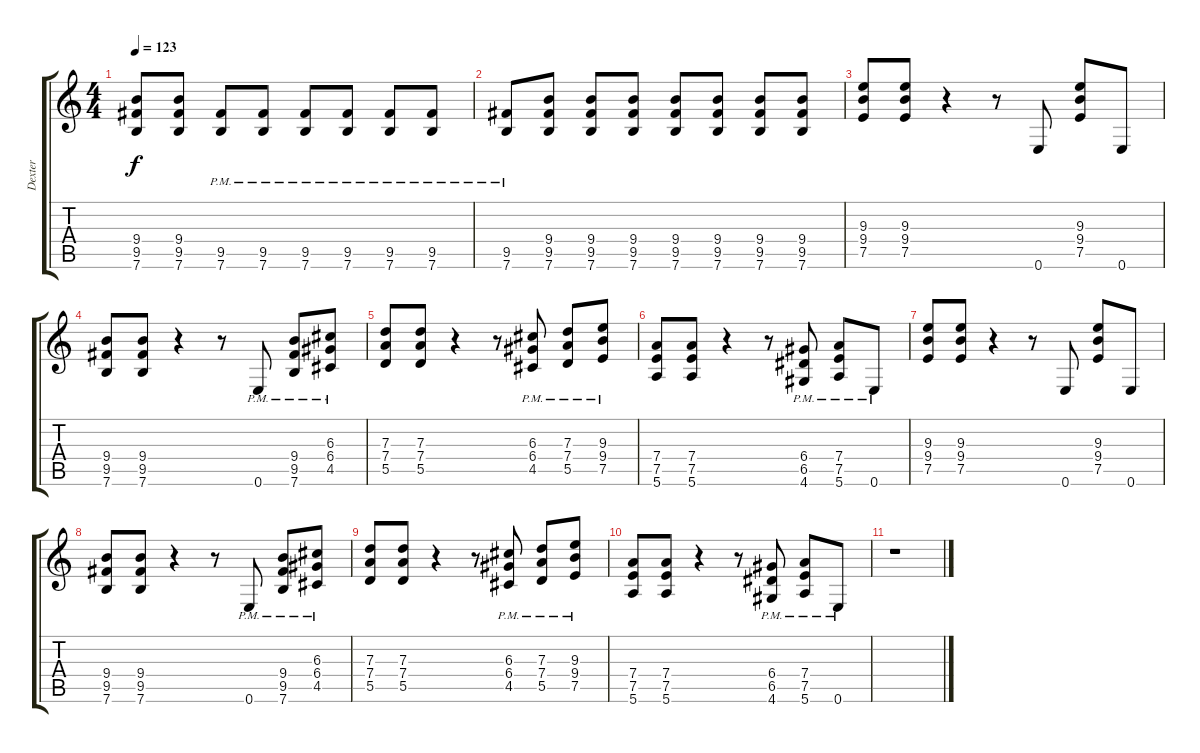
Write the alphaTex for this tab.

\track ("Dexter" "Dexter") {instrument distortionguitar}
\staff {score tabs}
\tuning (E4 B3 G3 D3 A2 E2) {hide}
\ts (4 4)
\tempo 123
\clef g2
\ks c
(9.4 9.5 7.6).8{dy f instrument distortionguitar} (9.4 9.5 7.6).8 (9.5{pm} 7.6{pm}).8 (9.5{pm} 7.6{pm}).8 (9.5{pm} 7.6{pm}).8 (9.5{pm} 7.6{pm}).8 (9.5{pm} 7.6{pm}).8 (9.5{pm} 7.6{pm}).8 |
(9.5{pm} 7.6{pm}).8 (9.4 9.5 7.6).8 (9.4 9.5 7.6).8 (9.4 9.5 7.6).8 (9.4 9.5 7.6).8 (9.4 9.5 7.6).8 (9.4 9.5 7.6).8 (9.4 9.5 7.6).8 |
(9.3 9.4 7.5).8 (9.3 9.4 7.5).8 r.4 r.8 0.6.8 (9.3 9.4 7.5).8 0.6.8 |
(9.4 9.5 7.6).8 (9.4 9.5 7.6).8 r.4 r.8 0.6{pm}.8 (9.4{pm} 9.5{pm} 7.6{pm}).8 (6.3{pm} 6.4{pm} 4.5{pm}).8 |
(7.3 7.4 5.5).8 (7.3 7.4 5.5).8 r.4 r.8 (6.3{pm} 6.4{pm} 4.5{pm}).8 (7.3{pm} 7.4{pm} 5.5{pm}).8 (9.3{pm} 9.4{pm} 7.5{pm}).8 |
(7.4 7.5 5.6).8 (7.4 7.5 5.6).8 r.4 r.8 (6.4{pm} 6.5{pm} 4.6{pm}).8 (7.4{pm} 7.5{pm} 5.6{pm}).8 0.6{pm}.8 |
(9.3 9.4 7.5).8 (9.3 9.4 7.5).8 r.4 r.8 0.6.8 (9.3 9.4 7.5).8 0.6.8 |
(9.4 9.5 7.6).8 (9.4 9.5 7.6).8 r.4 r.8 0.6{pm}.8 (9.4{pm} 9.5{pm} 7.6{pm}).8 (6.3{pm} 6.4{pm} 4.5{pm}).8 |
(7.3 7.4 5.5).8 (7.3 7.4 5.5).8 r.4 r.8 (6.3{pm} 6.4{pm} 4.5{pm}).8 (7.3{pm} 7.4{pm} 5.5{pm}).8 (9.3{pm} 9.4{pm} 7.5{pm}).8 |
(7.4 7.5 5.6).8 (7.4 7.5 5.6).8 r.4 r.8 (6.4{pm} 6.5{pm} 4.6{pm}).8 (7.4{pm} 7.5{pm} 5.6{pm}).8 0.6{pm}.8 |
r.1
